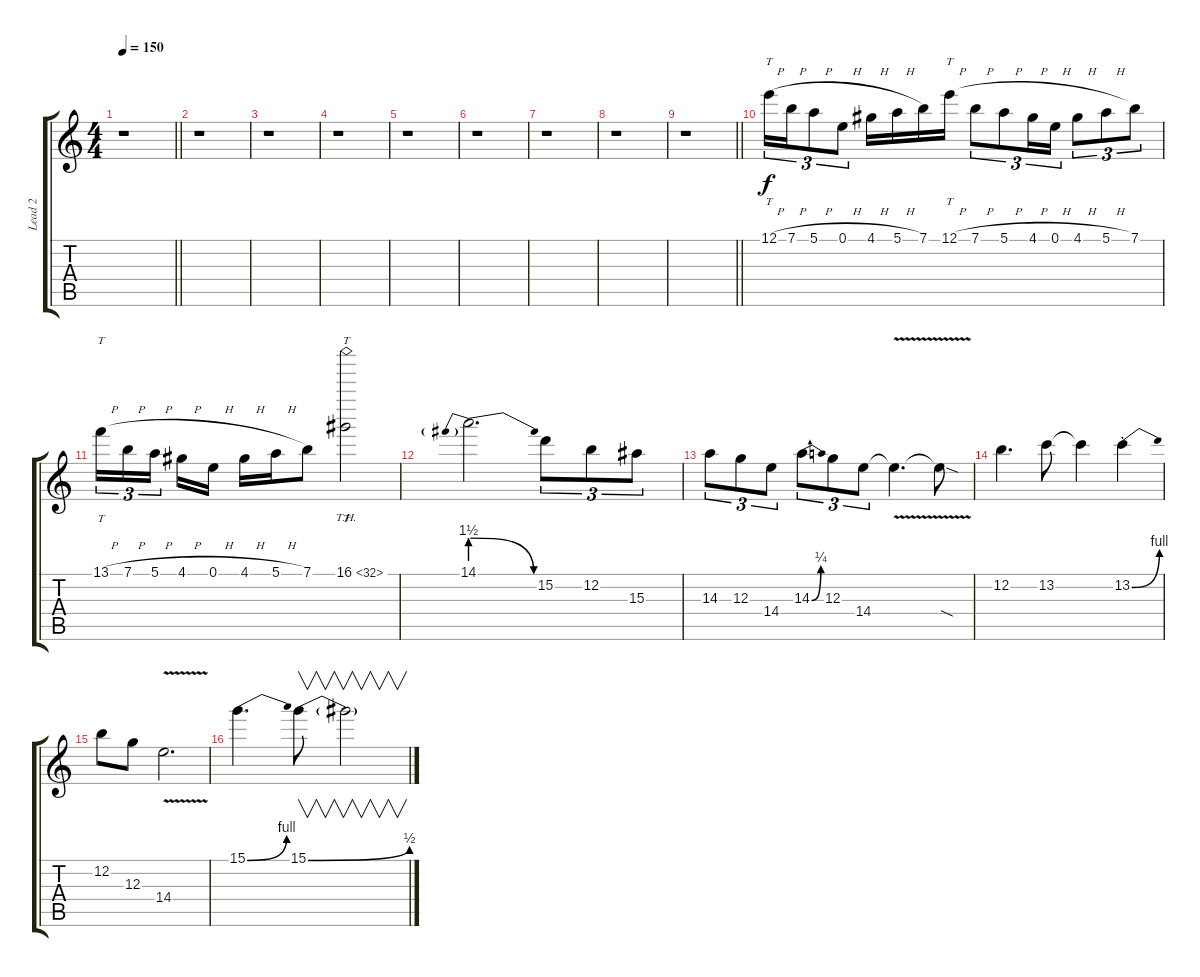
\track ("Lead 2" "Lead 2") {instrument distortionguitar}
\staff {score tabs}
\tuning (E4 B3 G3 D3 A2 E2) {hide}
\ts (4 4)
\tempo 150
\clef g2
\barLineRight lightlight
\ks c
r.1{dy f} |
r.1 |
r.1 |
r.1 |
r.1 |
r.1 |
r.1 |
r.1 |
\barLineRight lightlight
r.1 |
12.1{h}.16{tt tu (3 2)} 7.1{h}.16{tu (3 2)} 5.1{h}.8{tu (3 2)} 0.1{h}.8{tu (3 2)} 4.1{h}.16 5.1{h}.16 7.1.16 12.1{h}.16{tt} 7.1{h}.8{tu (3 2)} 5.1{h}.8{tu (3 2)} 4.1{h}.16{tu (3 2)} 0.1{h}.16{tu (3 2)} 4.1{h}.8{tu (3 2)} 5.1{h}.8{tu (3 2)} 7.1.8{tu (3 2)} |
13.1{h}.16{tt tu (3 2)} 7.1{h}.16{tu (3 2)} 5.1{h}.16{tu (3 2) beam splitsecondary} 4.1{h}.16 0.1{h}.16 4.1{h}.16 5.1{h}.16 7.1.8 16.1{th 16}.2{tt} |
14.1{be (prebendrelease 0 6 60 0)}.2{d} 15.2.8{tu (3 2)} 12.2.8{tu (3 2)} 15.3.8{tu (3 2)} |
14.3.8{tu (3 2)} 12.3.8{tu (3 2)} 14.4.8{tu (3 2)} 14.3{be (bend 0 0 60 1)}.8{tu (3 2)} 12.3.8{tu (3 2)} 14.4.8{tu (3 2)} 14.4{v t}.4{d} 14.4{sod t}.8 |
12.2.4{d} 13.2.8 13.2{t}.4 13.2{be (bend 0 0 60 4) st}.4 |
12.2.8 12.3.8 14.4{v}.2{d} |
15.1{be (bend 0 0 60 4)}.4{d} 15.1{be (bend 0 0 60 2)}.8{v} 15.1{t}.2{v}
